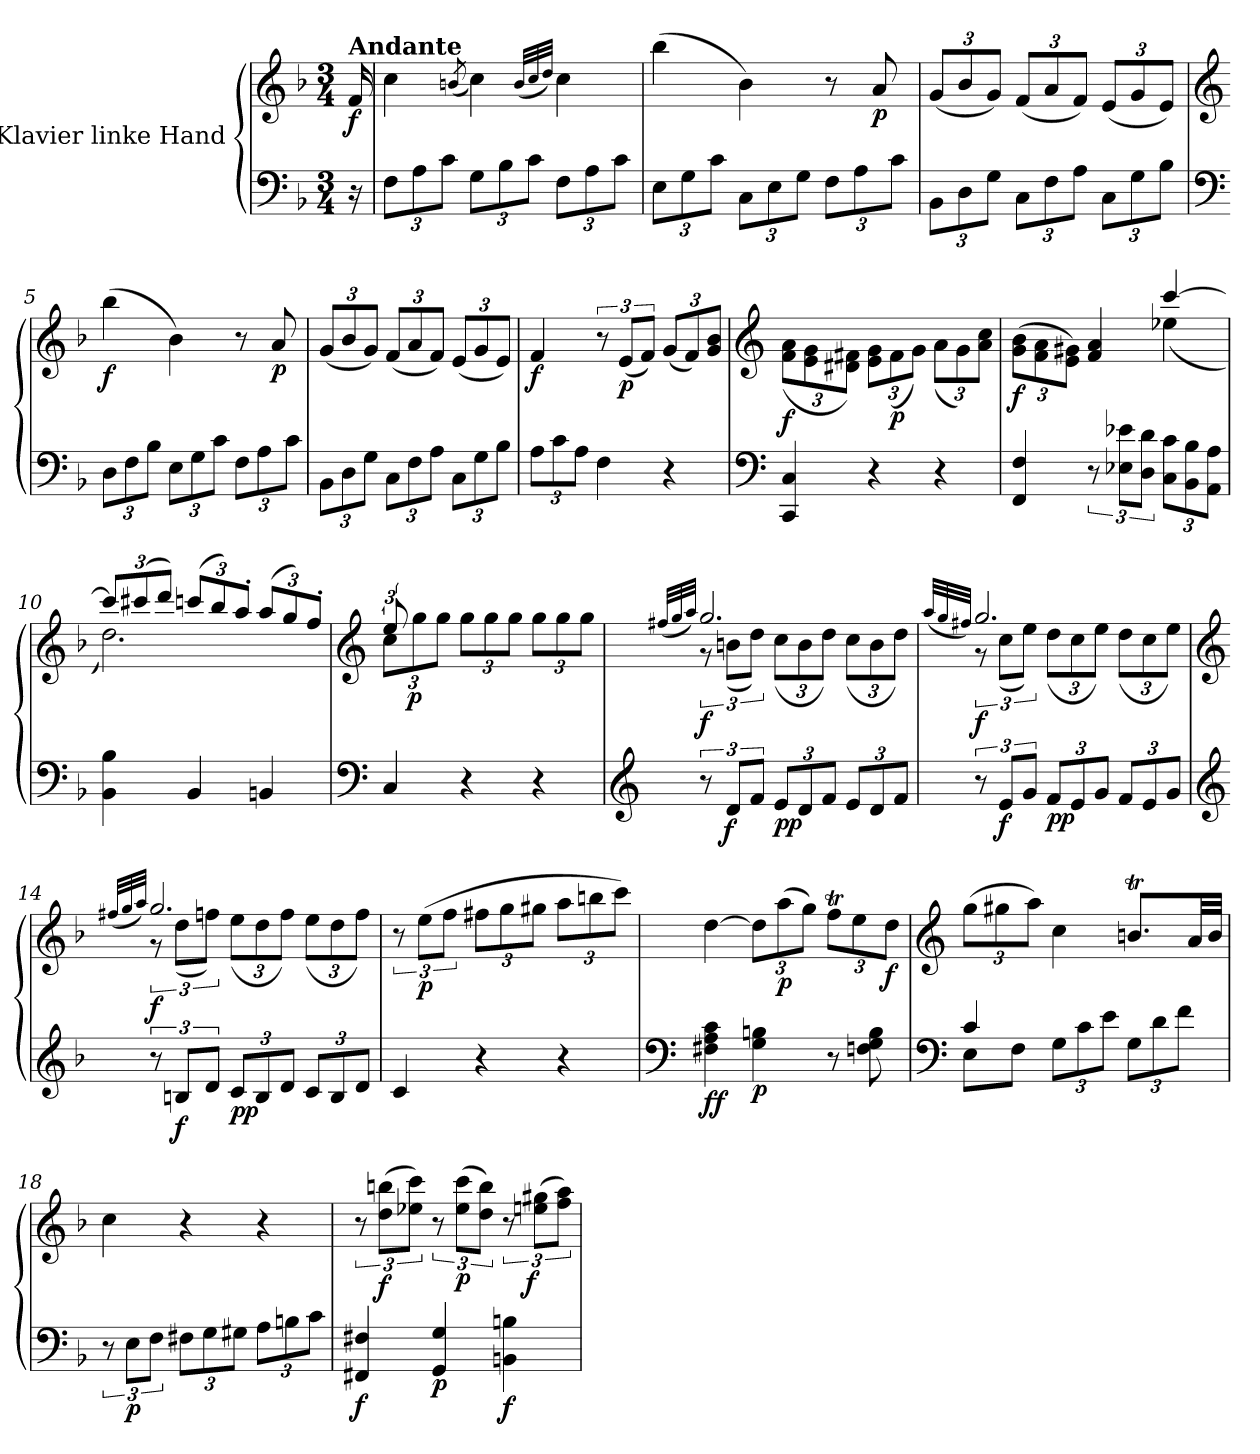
**kern	**kern	**dynam
*part1	*part1	*part1
*staff2	*staff1	*staff1/2
*I"Klavier linke Hand	*	*
*clefF4	*clefG2	*
*k[b-]	*k[b-]	*
*M3/4	*M3/4	*
=1	=1	=1
!	!LO:TX:a:B:t=Andante	!
!	!	!LO:DY:b
16r	16f/	f
=2	=2	=2
*Xbrackettup	*	*
12F\L	4cc\	.
12A\	.	.
12c\J	.	.
.	(8qbn/	.
12G\L	4cc\)	.
12B-\	.	.
12c\J	.	.
.	(32qb/LLL	.
.	32qcc/	.
.	32qdd/JJJ)	.
12F\L	4cc\	.
12A\	.	.
12c\J	.	.
=3	=3	=3
12E\L	(4bb-\	.
12G\	.	.
12c\J	.	.
12C\L	4b-\)	.
12E\	.	.
12G\J	.	.
12F\L	8r	.
12A\	.	.
!	!	!LO:DY:b
.	8a/	p
12c\J	.	.
=4	=4	=4
*	*Xbrackettup	*
12BB-\L	(12g/L	.
12D\	12b-/	.
12G\J	12g/J)	.
12C\L	(12f/L	.
12F\	12a/	.
12A\J	12f/J)	.
12C\L	(12e/L	.
12G\	12g/	.
12B-\J	12e/J)	.
!!LO:LB:g=z
=5	=5	=5
*clefF4	*clefG2	*
!	!	!LO:DY:b
12D\L	(4bb-\	f
12F\	.	.
12B-\J	.	.
12E\L	4b-\)	.
12G\	.	.
12c\J	.	.
12F\L	8r	.
12A\	.	.
!	!	!LO:DY:b
.	8a/	p
12c\J	.	.
=6	=6	=6
12BB-\L	(12g/L	.
12D\	12b-/	.
12G\J	12g/J)	.
12C\L	(12f/L	.
12F\	12a/	.
12A\J	12f/J)	.
12C\L	(12e/L	.
12G\	12g/	.
12B-\J	12e/J)	.
=7	=7	=7
!	!	!LO:DY:b
12A\L	4f/	f
12c\	.	.
12A\J	.	.
*	*brackettup	*
4F\	12r	.
!	!	!LO:DY:b
.	(12e/L	p
.	12f/J)	.
*	*Xbrackettup	*
4r	(12g/L	.
.	12f/)	.
.	12g/ 12b-/J	.
!!LO:LB:g=z
=8	=8	=8
*clefF4	*clefG2	*
*	*^	*
*	*	*brackettup	*
!	!	!	!LO:DY:b
4CC/ 4C/	2.ryy	(12f\ 12a\L	f
.	.	12e\ 12g\	.
.	.	12d#X\ 12f#X\J)	.
4r	.	12e\ 12g\L	.
!	!	!	!LO:DY:b
.	.	(12f#\	p
.	.	12g\J)	.
4r	.	(12a\L	.
.	.	12g\)	.
.	.	12a\ 12cc\J	.
=9	=9	=9	=9
!	!	!	!LO:DY:b
4FF/ 4F/	2ryy	(12g\ 12b-\L	f
.	.	12f\ 12a\	.
.	.	12e\ 12g#X\J)	.
*brackettup	*	*	*
12r	.	4f/ 4a/	.
12E-X\ 12e-X\L	.	.	.
12D\ 12d\J	.	.	.
*Xbrackettup	*	*	*
12C\ 12c\L	[4ccc/	(4ee-X\	.
12BB-\ 12B-\	.	.	.
12AA\ 12A\J	.	.	.
=10	=10	=10	=10
*	*Xbrackettup	*	*
4BB-\ 4B-\	12ccc/L]	2.dd\)	.
.	(12ccc#X/	.	.
.	12ddd/J)	.	.
4BB-/	(12cccn/L	.	.
.	12bb-/)	.	.
.	12aa'/J	.	.
4BBn/	(12aa/L	.	.
.	12gg/)	.	.
.	12ff'/J	.	.
!!LO:LB:g=z	!!
=11	=11	=11	=11
*clefF4	*clefG2	*	*
*	*brackettup	*Xbrackettup	*
4C/	12ee/	12cc\L	.
!	!	!	!LO:DY:b
.	12ryy	12gg\	p
.	12ryy	12gg\J	.
4r	4ryy	12gg\L	.
.	.	12gg\	.
.	.	12gg\J	.
4r	4ryy	12gg\L	.
.	.	12gg\	.
.	.	12gg\J	.
=12	=12	=12	=12
*clefG2	*	*	*
.	(32qff#X/LLL	.	.
.	32qgg/	.	.
.	32qaa/JJJ)	.	.
*brackettup	*	*brackettup	*
!	!	!	!LO:DY:b
12r	2.gg/	12r	f
!	!	!	!LO:DY:b=2
12d/L	.	(12bn\L	f
12f/J	.	12dd\J)	.
*Xbrackettup	*	*Xbrackettup	*
!	!	!	!LO:DY:b=2
!	!	!	!LO:DY:n=1:b
12e/L	.	(12cc\L	p p
12d/	.	12b\	.
12f/J	.	12dd\J)	.
12e/L	.	(12cc\L	.
12d/	.	12b\	.
12f/J	.	12dd\J)	.
=13	=13	=13	=13
.	(32qaa/LLL	.	.
.	32qgg/	.	.
.	32qff#X/JJJ)	.	.
*brackettup	*	*brackettup	*
!	!	!	!LO:DY:b
12r	2.gg/	12r	f
!	!	!	!LO:DY:b=2
12e/L	.	(12cc\L	f
12g/J	.	12ee\J)	.
*Xbrackettup	*	*Xbrackettup	*
!	!	!	!LO:DY:b=2
!	!	!	!LO:DY:n=1:b
12f/L	.	(12dd\L	p p
12e/	.	12cc\	.
12g/J	.	12ee\J)	.
12f/L	.	(12dd\L	.
12e/	.	12cc\	.
12g/J	.	12ee\J)	.
!!LO:LB:g=z	!!
=14	=14	=14	=14
*clefG2	*clefG2	*	*
.	(32qff#X/LLL	.	.
.	32qgg/	.	.
.	32qaa/JJJ)	.	.
*brackettup	*	*brackettup	*
!	!	!	!LO:DY:b
12r	2.gg/	12r	f
!	!	!	!LO:DY:b=2
12Bn/L	.	(12dd\L	f
12d/J	.	12ffn\J)	.
*Xbrackettup	*	*Xbrackettup	*
!	!	!	!LO:DY:b=2
!	!	!	!LO:DY:n=1:b
12c/L	.	(12ee\L	p p
12B/	.	12dd\	.
12d/J	.	12ff\J)	.
12c/L	.	(12ee\L	.
12B/	.	12dd\	.
12d/J	.	12ff\J)	.
*	*v	*v	*
=15	=15	=15
*	*brackettup	*
4c/	12r	.
!	!	!LO:DY:b
.	(12ee\L	p
.	12ff\J	.
*	*Xbrackettup	*
4r	12ff#X\L	.
.	12gg\	.
.	12gg#X\J	.
4r	12aa\L	.
.	12bbn\	.
.	12ccc\J)	.
=16	=16	=16
*clefF4	*	*
!	!	!LO:DY:b=2
!	!	!LO:DY:n=1:b
4F#X\ 4A\ 4c\	[4dd\	f f
!	!	!LO:DY:n=2:b=2
4G\ 4Bn\	12dd\L]	p
!	!	!LO:DY:n=3:b
.	(12aa\	p
.	12gg\J)	.
8r	12ffT\L	.
.	12ee\	.
8Fn\ 8G\ 8B\	.	.
!	!	!LO:DY:n=4:b
.	12dd\J	f
!!LO:PB:g=z
=17	=17	=17
*clefF4	*clefG2	*
*^	*	*
4c/	8E\L	(12gg\L	.
.	.	12gg#X\	.
.	8F\J	.	.
.	.	12aa\J)	.
4ryy	12G\L	4cc\	.
.	12c\	.	.
.	12e\J	.	.
4ryy	12G\L	8.bnt/L	.
.	12d\	.	.
.	12f\J	.	.
.	.	32a/LL	.
.	.	32b/JJJ	.
*v	*v	*	*
=18	=18	=18
*brackettup	*	*
12r	4cc\	.
!	!	!LO:DY:b=2
12E\L	.	p
12F\J	.	.
*Xbrackettup	*	*
12F#X\L	4r	.
12G\	.	.
12G#X\J	.	.
12A\L	4r	.
12Bn\	.	.
12c\J	.	.
=19	=19	=19
*^	*	*
*	*	*brackettup	*
!	!	!	!LO:DY:b=2
2.ryy	4FF#X/ 4F#X/	12r	f
!	!	!	!LO:DY:b
.	.	(12dd\ 12bbn\L	f
.	.	12ee-X\ 12ccc\J)	.
!	!	!	!LO:DY:b=2
.	4GG/ 4G/	12r	p
!	!	!	!LO:DY:b
.	.	(12ee-\ 12ccc\L	p
.	.	12dd\ 12bb\J)	.
!	!	!	!LO:DY:b=2
.	4BBn\ 4Bn\	12r	f
!	!	!	!LO:DY:b
.	.	(12een\ 12gg#X\L	f
.	.	12ff\ 12aa\J)	.
*v	*v	*	*
=	=	=
*-	*-	*-
